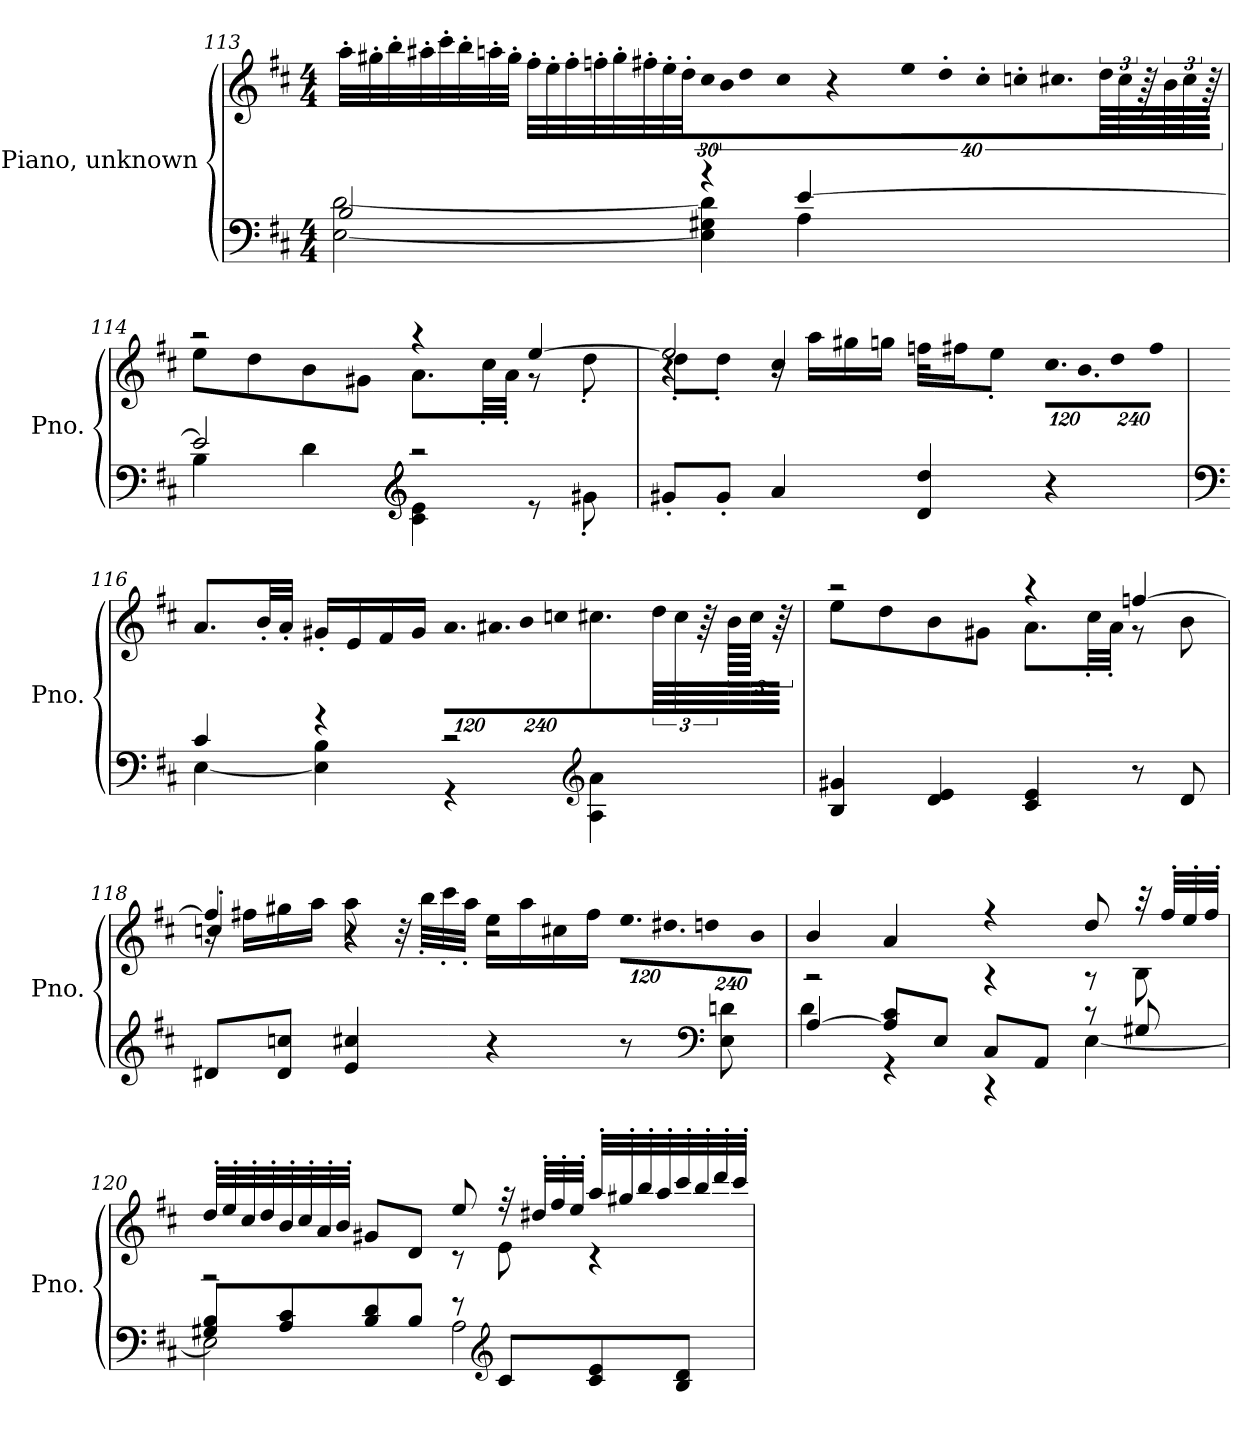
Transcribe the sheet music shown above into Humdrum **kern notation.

**kern	**kern
*part1	*part1
*staff2	*staff1
*I"Piano, unknown	*
*I'Pno.	*
!!LO:LB:g=z
*clefF4	*clefG2
*k[f#c#]	*k[f#c#]
*M4/4	*M4/4
=113	=113
*^	*
2B/	[2E\ [2d\	32aa'\LLL
.	.	32gg#X'\
.	.	32bb'\
.	.	32aa#X'\
.	.	32ccc#'\
.	.	32bb'\
.	.	32aan'\
.	.	32gg#'\JJJ
.	.	32ff#'\LLL
.	.	32ee'\
.	.	32ff#'\
.	.	32ffn'\
.	.	32gg#'\
.	.	32ff#X'\
.	.	32ee'\
.	.	32dd'\
!	!	!LO:N:vis=64
4r	4E\] 4G#X\ 4d\]	960%17cc#\K
!	!	!LO:N:vis=32
.	.	640%23b\
!	!	!LO:N:vis=64
.	.	960%17dd\L
!	!	!LO:N:vis=64
.	.	960%17cc#\JJJJ
!	!	!LO:N:vis=64
.	.	960%17r
.	.	1920ryy
!	!	!LO:N:vis=64
.	.	960%17ee\KLLL
.	.	32dd'\
.	.	32cc#'\J
.	.	16ccn'\J
[4e/	4A\	8.cc#X\
.	.	96dd\LLL
.	.	96cc#\JJJJ
.	.	96r
.	.	96b\LLLL
.	.	96cc#\JJJJ
.	.	96r
!!LO:PB:g=z
=114	=114	=114
*	*	*^
2e/]	4B\	2r	8ee\L
.	.	.	8dd\
.	4d\	.	8b\
.	.	.	8g#X\J
*clefG2	*	*	*
2r	4c#\ 4e\	4r	8.a\L
.	.	.	32cc#'\LL
.	.	.	32a'\JJJ
.	8r	[4ee/	8r
.	8g#X'\	.	8dd'\
*v	*v	*	*
=115	=115	=115
*	*	*^
8g#X'/L	2ee/]	8dd'\L	4r
8g#'/J	.	8dd'\J	.
4a/	.	16r	4cc#/
.	.	16aa\LL	.
.	.	16gg#X\	.
.	.	16ggn\JJ	.
4d/ 4dd/	2r	16ffn\LL	2r
.	.	16ff#X\J	.
.	.	8ee'\J	.
*	*	*Xbrackettup	*
!	!	!LO:N:vis=32.	!
4r	.	1920%103cc#\LLL	.
!	!	!LO:N:vis=32.	!
.	.	1920%103b\J	.
!	!	!LO:N:vis=16	!
.	.	1920%137dd\	.
!	!	!LO:N:vis=16	!
.	.	1920%137ff#\JJ	.
*	*v	*v	*v
!!LO:LB:g=z
=116	=116
*clefF4	*
*^	*
4c#/	[4E\	8.a/L
.	.	32b'/LL
.	.	32a'/JJJ
4r	4E\] 4B\	16g#X'/LL
.	.	16e/
.	.	16f#/
.	.	16g#/JJ
!	!	!LO:N:vis=32.
2r	4r	1920%103a\LLL
!	!	!LO:N:vis=32.
.	.	1920%103a#X\J
!	!	!LO:N:vis=16
.	.	1920%137b\
!	!	!LO:N:vis=16
.	.	1920%137ccn\J
*clefG2	*	*
.	4A\ 4a\	8.cc#X\
*	*	*brackettup
.	.	96dd\LLL
.	.	96cc#\JJJJ
.	.	96r
.	.	96b\LLLL
.	.	96cc#\JJJJ
.	.	96r
*v	*v	*
=117	=117
*	*^
4B/ 4g#X/	2r	8ee\L
.	.	8dd\
4d/ 4e/	.	8b\
.	.	8g#X\J
4c#/ 4e/	4r	8.a\L
.	.	32cc#'\LL
.	.	32a'\JJJ
8r	[4ffn/	8r
8d/	.	8b\
!!LO:LB:g=z
=118	=118	=118
*	*	*^
8d#X/L	4ff/]	16r	4ccn'/
.	.	16ff#X\LL	.
8d#/ 8ccn/J	.	16gg#X\	.
.	.	16aa\JJ	.
4e/ 4cc#X/	4r	8aa\	4r
.	.	32r	.
.	.	32bb'\LLL	.
.	.	32ccc#'\	.
.	.	32aa'\JJJ	.
4r	2r	16ee\LL	2r
.	.	16aa\	.
.	.	16cc#X\	.
.	.	16ff#\JJ	.
*	*	*Xbrackettup	*
!	!	!LO:N:vis=32.	!
8r	.	1920%103ee\LLL	.
!	!	!LO:N:vis=32.	!
.	.	1920%103dd#X\J	.
!	!	!LO:N:vis=16	!
.	.	1920%137ddn\	.
*clefF4	*	*	*
8E\ 8dn\	.	.	.
!	!	!LO:N:vis=16	!
.	.	1920%137b\JJ	.
*	*	*v	*v
=119	=119	=119
*^	*	*
[4A/	4d\	4b/	2r
8A/] 8c#/L	4r	4a/	.
8E/J	.	.	.
8C#/L	4r	4r	4r
8AA/J	.	.	.
8r	[4E\	8dd/	8r
8G#X/	.	32r	8B\
.	.	32ff#'/LLL	.
.	.	32ee'/	.
.	.	32ff#'/JJJ	.
!!LO:LB:g=z	!!
=120	=120	=120	=120
8G#X/ 8B/L	2E\]	32dd'/LLL	2r
.	.	32ee'/	.
.	.	32cc#'/	.
.	.	32dd'/	.
8A/ 8c#/	.	32b'/	.
.	.	32cc#'/	.
.	.	32a'/	.
.	.	32b'/JJJ	.
8B/ 8d/	.	8g#X/L	.
8B/J	.	8d/J	.
8r	2A\	8ee/	8r
*clefG2	*	*	*
8c#/L	.	32r	8e\
.	.	32dd#X'/LLL	.
.	.	32ff#'/	.
.	.	32ee'/JJJ	.
8c#/ 8e/	.	32aa'/LLL	4r
.	.	32gg#X'/	.
.	.	32bb'/	.
.	.	32aa'/	.
8B/ 8d/J	.	32ccc#'/	.
.	.	32bb'/	.
.	.	32ddd'/	.
.	.	32ccc#'/JJJ	.
*v	*v	*	*
*	*v	*v
=	=
*-	*-
